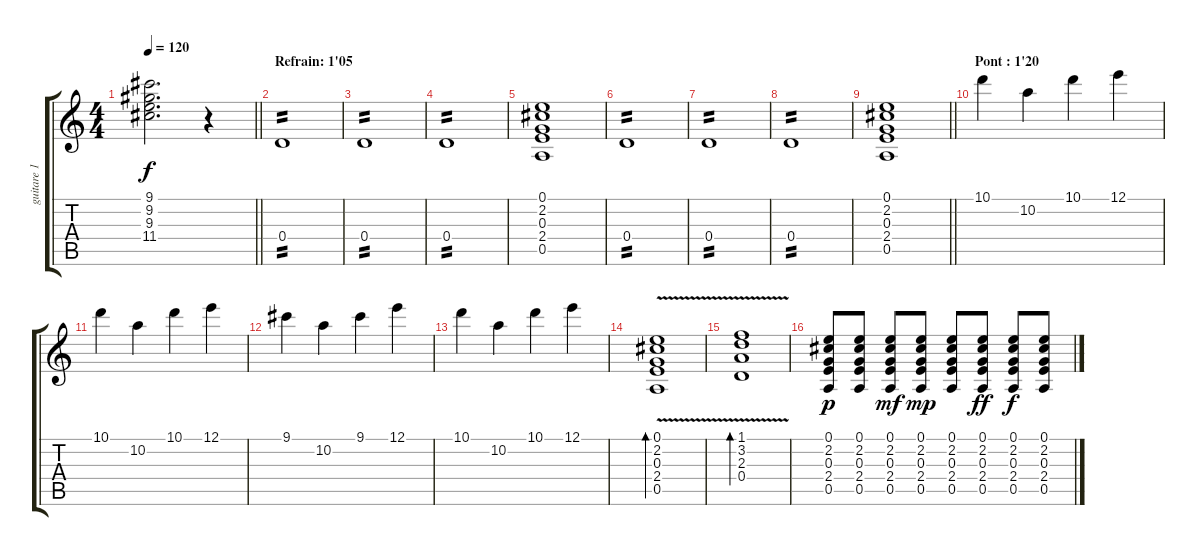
\track ("guitare 1" "guitare 1") {instrument overdrivenguitar}
\staff {score tabs}
\tuning (E4 B3 G3 D3 A2 E2) {hide}
\ts (4 4)
\tempo 120
\clef g2
\barLineRight lightlight
\ks c
(9.1 9.2 9.3 11.4).2{d dy f} r.4 |
\section ("" "Refrain: 1'05")
0.4.1{tp 2} |
0.4.1{tp 2} |
0.4.1{tp 2} |
(0.1 2.2 0.3 2.4 0.5).1 |
0.4.1{tp 2} |
0.4.1{tp 2} |
0.4.1{tp 2} |
\barLineRight lightlight
(0.1 2.2 0.3 2.4 0.5).1 |
\section ("" "Pont : 1'20")
10.1.4{instrument electricpiano2} 10.2.4 10.1.4 12.1.4 |
10.1.4 10.2.4 10.1.4 12.1.4 |
9.1.4 10.2.4 9.1.4 12.1.4 |
10.1.4 10.2.4 10.1.4 12.1.4 |
(0.1{v} 2.2{v} 0.3{v} 2.4{v} 0.5{v}).1{bd 480 instrument distortionguitar} |
(1.1{v} 3.2{v} 2.3{v} 0.4{v}).1{bd 480} |
(0.1 2.2 0.3 2.4 0.5).8{dy p} (0.1 2.2 0.3 2.4 0.5).8 (0.1 2.2 0.3 2.4 0.5).8{dy mf} (0.1 2.2 0.3 2.4 0.5).8{dy mp} (0.1 2.2 0.3 2.4 0.5).8 (0.1 2.2 0.3 2.4 0.5).8{dy ff} (0.1 2.2 0.3 2.4 0.5).8{dy f} (0.1 2.2 0.3 2.4 0.5).8
